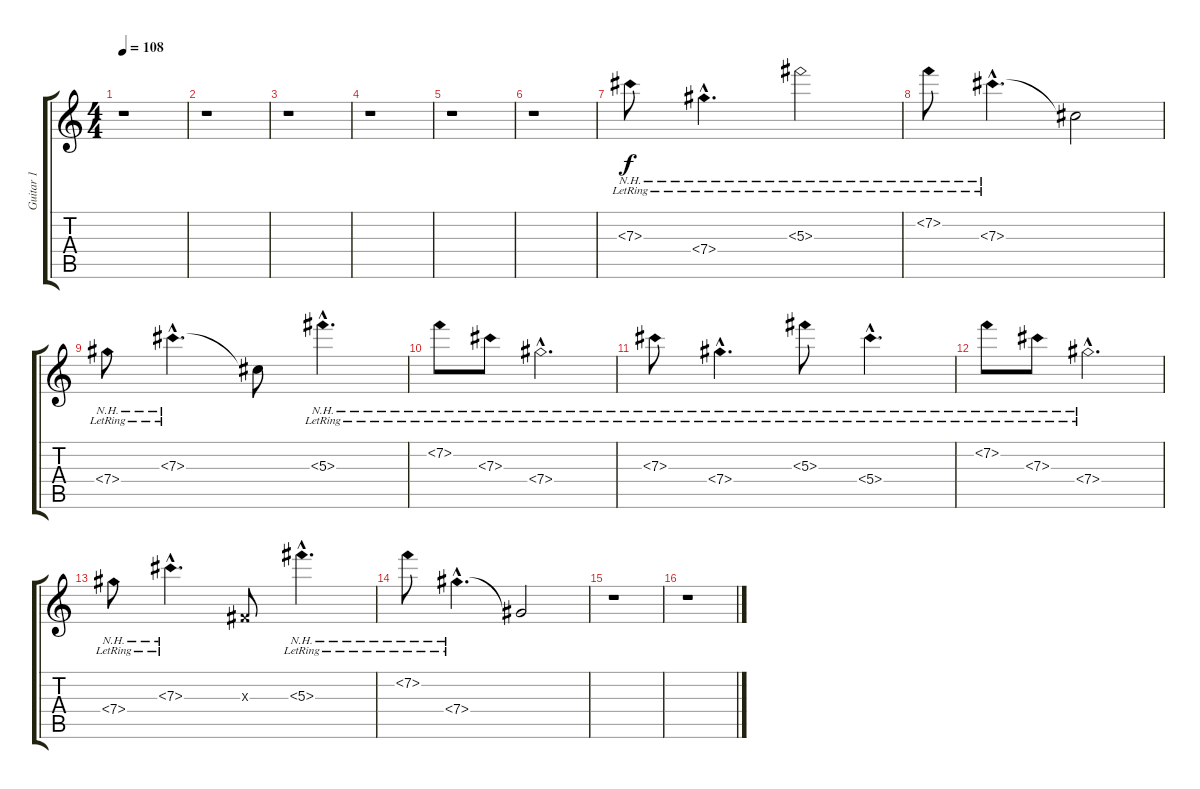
\track ("Guitar 1" "Guitar 1") {instrument electricguitarclean}
\staff {score tabs}
\tuning (Eb4 Bb3 Gb3 Db3 Ab2 Eb2) {hide}
\ts (4 4)
\tempo 108
\clef g2
\ks c
r.1{dy f} |
r.1 |
r.1 |
r.1 |
r.1 |
r.1 |
7.3{nh lr}.8 7.4{nh hac lr}.4{d} 5.3{nh lr}.2 |
7.2{nh lr}.8 7.3{nh hac lr}.4{d} 7.3{t}.2 |
7.4{nh lr}.8 7.3{nh hac lr}.4{d} 7.3{t}.8 5.3{nh hac lr}.4{d} |
7.2{nh lr}.8 7.3{nh lr}.8 7.4{nh hac lr}.2{d} |
7.3{nh lr}.8 7.4{nh hac lr}.4{d} 5.3{nh lr}.8 5.4{nh hac lr}.4{d} |
7.2{nh lr}.8 7.3{nh lr}.8 7.4{nh hac lr}.2{d} |
7.4{nh lr}.8 7.3{nh hac lr}.4{d} 0.3{x}.8 5.3{nh hac lr}.4{d} |
7.2{nh lr}.8 7.4{nh hac lr}.4{d} 7.4{t}.2 |
r.1 |
r.1
